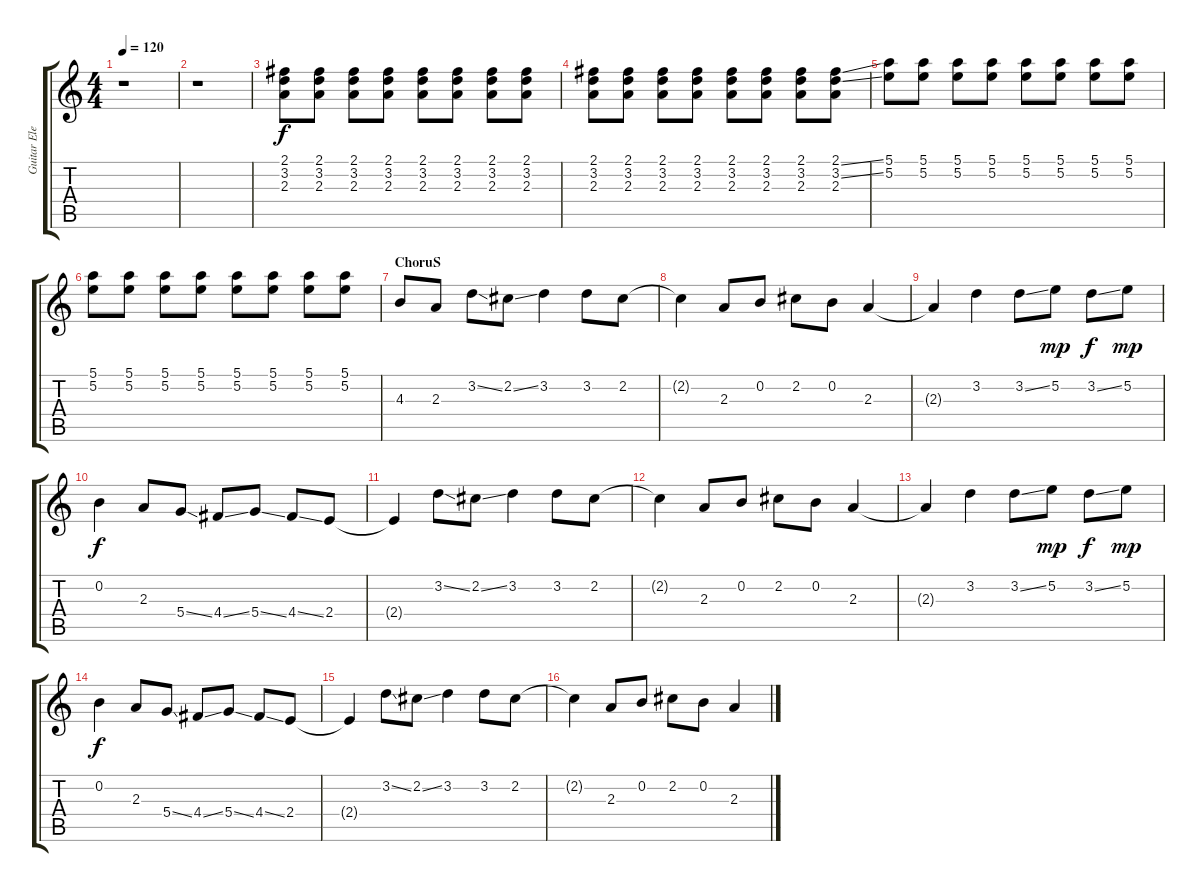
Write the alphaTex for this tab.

\track ("Guitar Electric (Jazz)" "Guitar Ele") {instrument electricguitarjazz}
\staff {score tabs}
\tuning (E4 B3 G3 D3 A2 E2) {hide}
\ts (4 4)
\tempo 120
\clef g2
\ks c
r.1{dy f} |
r.1 |
(2.1 3.2 2.3).8 (2.1 3.2 2.3).8 (2.1 3.2 2.3).8 (2.1 3.2 2.3).8 (2.1 3.2 2.3).8 (2.1 3.2 2.3).8 (2.1 3.2 2.3).8 (2.1 3.2 2.3).8 |
(2.1 3.2 2.3).8 (2.1 3.2 2.3).8 (2.1 3.2 2.3).8 (2.1 3.2 2.3).8 (2.1 3.2 2.3).8 (2.1 3.2 2.3).8 (2.1 3.2 2.3).8 (2.1{ss} 3.2{ss} 2.3).8 |
(5.1 5.2).8 (5.1 5.2).8 (5.1 5.2).8 (5.1 5.2).8 (5.1 5.2).8 (5.1 5.2).8 (5.1 5.2).8 (5.1 5.2).8 |
(5.1 5.2).8 (5.1 5.2).8 (5.1 5.2).8 (5.1 5.2).8 (5.1 5.2).8 (5.1 5.2).8 (5.1 5.2).8 (5.1 5.2).8 |
\section ("" "ChoruS")
4.3.8 2.3.8 3.2{ss}.8 2.2{ss}.8 3.2.4 3.2.8 2.2.8 |
2.2{t}.4 2.3.8 0.2.8 2.2.8 0.2.8 2.3.4 |
2.3{t}.4 3.2.4 3.2{ss}.8 5.2.8{dy mp} 3.2{ss}.8{dy f} 5.2.8{dy mp} |
0.2.4{dy f} 2.3.8 5.4{ss}.8 4.4{ss}.8 5.4{ss}.8 4.4{ss}.8 2.4.8 |
2.4{t}.4 3.2{ss}.8 2.2{ss}.8 3.2.4 3.2.8 2.2.8 |
2.2{t}.4 2.3.8 0.2.8 2.2.8 0.2.8 2.3.4 |
2.3{t}.4 3.2.4 3.2{ss}.8 5.2.8{dy mp} 3.2{ss}.8{dy f} 5.2.8{dy mp} |
0.2.4{dy f} 2.3.8 5.4{ss}.8 4.4{ss}.8 5.4{ss}.8 4.4{ss}.8 2.4.8 |
2.4{t}.4 3.2{ss}.8 2.2{ss}.8 3.2.4 3.2.8 2.2.8 |
2.2{t}.4 2.3.8 0.2.8 2.2.8 0.2.8 2.3.4
